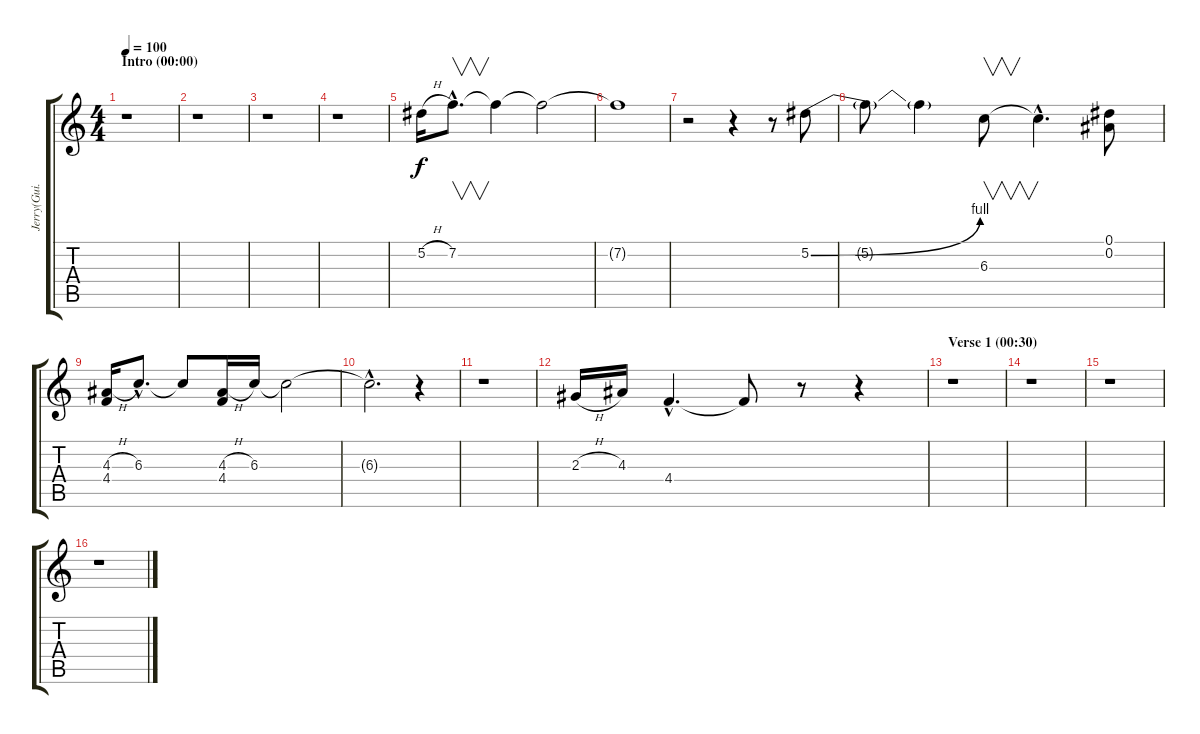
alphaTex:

\track ("Jerry(Gui.3)" "Jerry(Gui.") {instrument distortionguitar}
\staff {score tabs}
\tuning (Eb4 Bb3 Gb3 Db3 Ab2 Eb2) {hide}
\ts (4 4)
\section ("" "Intro (00:00)")
\tempo 100
\clef g2
\ks c
r.1{dy f instrument distortionguitar} |
r.1 |
r.1 |
r.1 |
5.2{h}.16 7.2{hac}.8{v d} 7.2{t}.4 7.2{t}.2 |
7.2{t}.1 |
r.2 r.4 r.8 5.2{be (bend 0 0 60 4)}.8 |
5.2{t}.8 5.2{t}.4 6.3.8{v} 6.3{hac t}.4{d} (0.1 0.2).8 |
(4.3{h} 4.4).16 6.3{hac}.8{d} 6.3{t}.8 (4.3{h} 4.4).16 6.3.16 6.3{t}.2 |
6.3{hac t}.2{d} r.4 |
r.1 |
2.3{h}.16 4.3.16 4.4{hac}.4{d} 4.4{t}.8 r.8 r.4 |
\section ("" "Verse 1 (00:30)")
r.1 |
r.1 |
r.1 |
r.1
